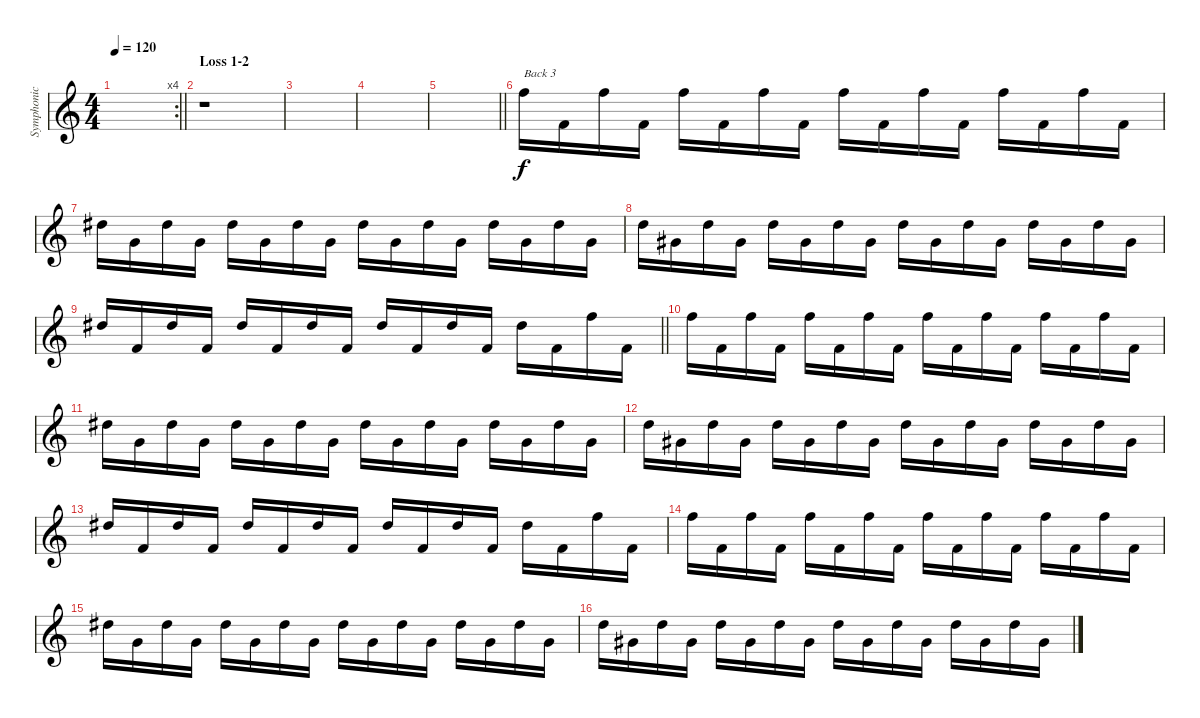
\track ("Symphonic" "Symphonic") {instrument synthstrings1}
\staff {score}
\tuning (E4 B3 G3 D3 A2 E2) {hide}
\rc 4
\ts (4 4)
\tempo 120
\clef g2
\barLineRight lightlight
\ks c
|
\section ("" "Loss 1-2")
r.1{volume 13} |
|
|
\barLineRight lightlight
|
22.3.16{txt "Back 3"} 15.4.16 22.3.16 15.4.16 22.3.16 15.4.16 22.3.16 15.4.16 22.3.16 15.4.16 22.3.16 15.4.16 22.3.16 15.4.16 22.3.16 15.4.16 |
20.3.16 17.4.16 20.3.16 17.4.16 20.3.16 17.4.16 20.3.16 17.4.16 20.3.16 17.4.16 20.3.16 17.4.16 20.3.16 17.4.16 20.3.16 17.4.16 |
19.3.16 18.4.16 19.3.16 18.4.16 19.3.16 18.4.16 19.3.16 18.4.16 19.3.16 18.4.16 19.3.16 18.4.16 19.3.16 18.4.16 19.3.16 18.4.16 |
\barLineRight lightlight
20.3.16 15.4.16 20.3.16 15.4.16 20.3.16 15.4.16 20.3.16 15.4.16 20.3.16 15.4.16 20.3.16 15.4.16 20.3.16 15.4.16 22.3.16 15.4.16 |
22.3.16{volume 14} 15.4.16 22.3.16 15.4.16 22.3.16 15.4.16 22.3.16 15.4.16 22.3.16 15.4.16 22.3.16 15.4.16 22.3.16 15.4.16 22.3.16 15.4.16 |
20.3.16 17.4.16 20.3.16 17.4.16 20.3.16 17.4.16 20.3.16 17.4.16 20.3.16 17.4.16 20.3.16 17.4.16 20.3.16 17.4.16 20.3.16 17.4.16 |
19.3.16 18.4.16 19.3.16 18.4.16 19.3.16 18.4.16 19.3.16 18.4.16 19.3.16 18.4.16 19.3.16 18.4.16 19.3.16 18.4.16 19.3.16 18.4.16 |
20.3.16 15.4.16 20.3.16 15.4.16 20.3.16 15.4.16 20.3.16 15.4.16 20.3.16 15.4.16 20.3.16 15.4.16 20.3.16 15.4.16 22.3.16 15.4.16 |
22.3.16 15.4.16 22.3.16 15.4.16 22.3.16 15.4.16 22.3.16 15.4.16 22.3.16 15.4.16 22.3.16 15.4.16 22.3.16 15.4.16 22.3.16 15.4.16 |
20.3.16 17.4.16 20.3.16 17.4.16 20.3.16 17.4.16 20.3.16 17.4.16 20.3.16 17.4.16 20.3.16 17.4.16 20.3.16 17.4.16 20.3.16 17.4.16 |
19.3.16 18.4.16 19.3.16 18.4.16 19.3.16 18.4.16 19.3.16 18.4.16 19.3.16 18.4.16 19.3.16 18.4.16 19.3.16 18.4.16 19.3.16 18.4.16
